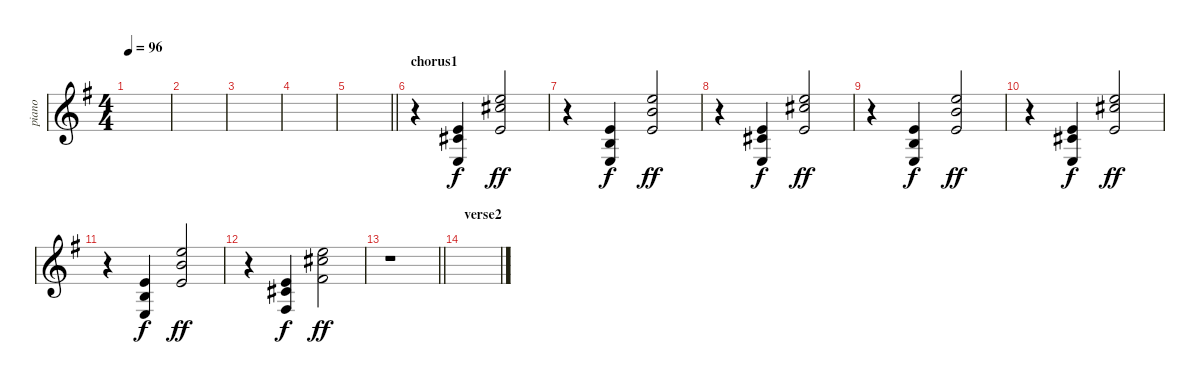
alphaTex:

\track ("piano" "piano") {instrument brightacousticpiano}
\staff {score}
\tuning (E4 B3 G3 D3 A2 E2) {hide}
\ts (4 4)
\tempo 96
\clef g2
\ks eminor
|
|
|
|
\barLineRight lightlight
|
\section ("" "chorus1")
r.4 (0.1 2.2 2.4).4 (0.1 17.2 18.3).2{dy ff} |
r.4 (0.1 0.2 2.4).4{dy f} (0.1 17.2 16.3).2{dy ff} |
r.4 (0.1 2.2 2.4).4{dy f} (0.1 17.2 18.3).2{dy ff} |
r.4 (0.1 0.2 2.4).4{dy f} (0.1 17.2 16.3).2{dy ff} |
r.4 (0.1 2.2 2.4).4{dy f} (0.1 17.2 18.3).2{dy ff} |
r.4 (0.1 0.2 2.4).4{dy f} (0.1 17.2 16.3).2{dy ff} |
r.4 (0.1 2.2 4.4).4{dy f} (2.1 17.2 23.4).2{dy ff} |
\barLineRight lightlight
r.1 |
\section ("" "verse2")
